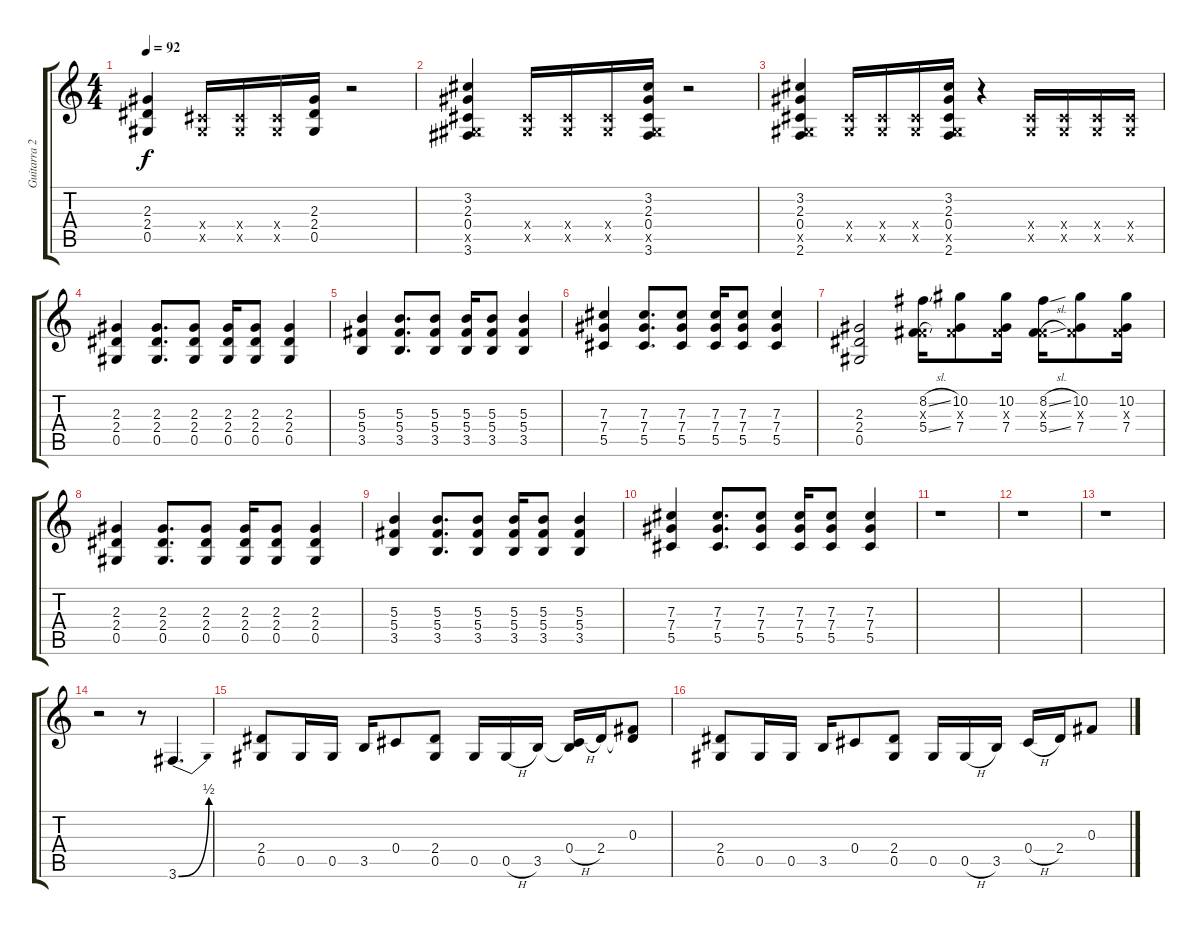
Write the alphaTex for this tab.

\track ("Guitarra 2" "Guitarra 2") {instrument overdrivenguitar}
\staff {score tabs}
\tuning (Eb4 Bb3 Gb3 Db3 Ab2 Eb2) {hide}
\ts (4 4)
\tempo 92
\clef g2
\ks c
(2.3 2.4 0.5).4{dy f} (0.4{x} 0.5{x}).16 (0.4{x} 0.5{x}).16 (0.4{x} 0.5{x}).16 (2.3 2.4 0.5).16 r.2 |
(3.2 2.3 0.4 0.5{x} 3.6).4 (0.4{x} 0.5{x}).16 (0.4{x} 0.5{x}).16 (0.4{x} 0.5{x}).16 (3.2 2.3 0.4 0.5{x} 3.6).16 r.2 |
(3.2 2.3 0.4 0.5{x} 2.6).4 (0.4{x} 0.5{x}).16 (0.4{x} 0.5{x}).16 (0.4{x} 0.5{x}).16 (3.2 2.3 0.4 0.5{x} 2.6).16 r.4 (0.4{x} 0.5{x}).16 (0.4{x} 0.5{x}).16 (0.4{x} 0.5{x}).16 (0.4{x} 0.5{x}).16 |
(2.3 2.4 0.5).4 (2.3 2.4 0.5).8{d} (2.3 2.4 0.5).8 (2.3 2.4 0.5).16 (2.3 2.4 0.5).8 (2.3 2.4 0.5).4 |
(5.3 5.4 3.5).4 (5.3 5.4 3.5).8{d} (5.3 5.4 3.5).8 (5.3 5.4 3.5).16 (5.3 5.4 3.5).8 (5.3 5.4 3.5).4 |
(7.3 7.4 5.5).4 (7.3 7.4 5.5).8{d} (7.3 7.4 5.5).8 (7.3 7.4 5.5).16 (7.3 7.4 5.5).8 (7.3 7.4 5.5).4 |
(2.3 2.4 0.5).2 (8.2{sl} 0.3{x} 5.4{sl}).16 (10.2 0.3{x} 7.4).8 (10.2 0.3{x} 7.4).16 (8.2{sl} 0.3{x} 5.4{sl}).16 (10.2 0.3{x} 7.4).8 (10.2 0.3{x} 7.4).16 |
(2.3 2.4 0.5).4 (2.3 2.4 0.5).8{d} (2.3 2.4 0.5).8 (2.3 2.4 0.5).16 (2.3 2.4 0.5).8 (2.3 2.4 0.5).4 |
(5.3 5.4 3.5).4 (5.3 5.4 3.5).8{d} (5.3 5.4 3.5).8 (5.3 5.4 3.5).16 (5.3 5.4 3.5).8 (5.3 5.4 3.5).4 |
(7.3 7.4 5.5).4 (7.3 7.4 5.5).8{d} (7.3 7.4 5.5).8 (7.3 7.4 5.5).16 (7.3 7.4 5.5).8 (7.3 7.4 5.5).4 |
r.1 |
r.1 |
r.1 |
r.2 r.8 3.6{be (bend 0 0 60 2)}.4{d} |
(2.4 0.5).8 0.5.16 0.5.16 3.5.16 0.4.8 (2.4 0.5).8 0.5.16 0.5{h}.16 3.5.16 (0.4{h} 3.5{t}).16 2.4.16 (0.3 2.4{t}).8 |
(2.4 0.5).8 0.5.16 0.5.16 3.5.16 0.4.8 (2.4 0.5).8 0.5.16 0.5{h}.16 3.5.16 0.4{h}.16 2.4.16 0.3.8
